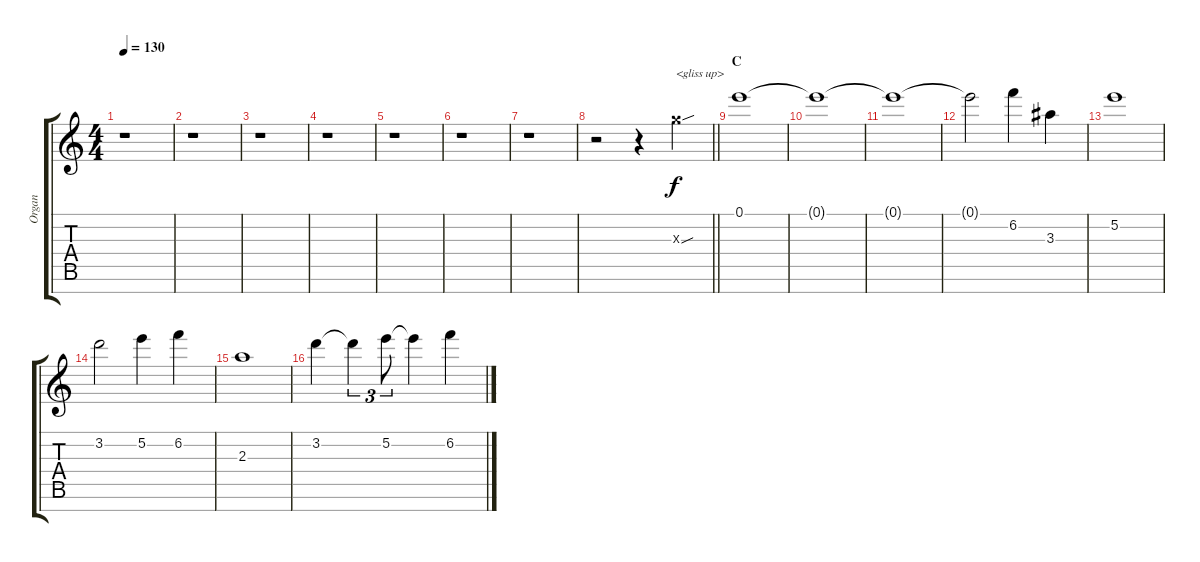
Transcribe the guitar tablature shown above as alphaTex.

\track ("Organ" "Organ") {instrument rockorgan}
\staff {score tabs}
\tuning (E6 B5 G5 D5 A4 E4 B3) {hide}
\ts (4 4)
\tempo 130
\clef g2
\ks c
r.1{dy f} |
r.1 |
r.1 |
r.1 |
r.1 |
r.1 |
r.1 |
\barLineRight lightlight
r.2 r.4 0.3{sou x}.4{txt "<gliss up>"} |
\section ("" "C")
0.1.1 |
0.1{t}.1 |
0.1{t}.1 |
0.1{t}.2 6.2.4 3.3.4 |
5.2.1 |
3.2.2 5.2.4 6.2.4 |
2.3.1 |
3.2.4 3.2{t}.4{tu (3 2)} 5.2.8{tu (3 2)} 5.2{t}.4 6.2.4
